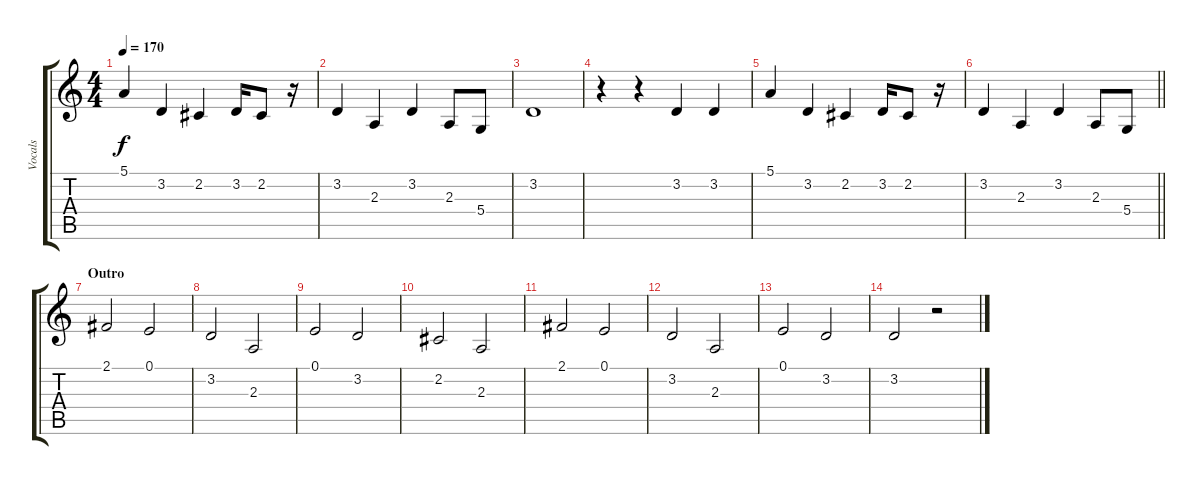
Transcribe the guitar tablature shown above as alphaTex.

\track ("Vocals" "Vocals") {instrument clarinet}
\staff {score tabs}
\tuning (E4 B3 G3 D3 A2 E2) {hide}
\ts (4 4)
\tempo 170
\clef g2
\ks c
5.1.4{dy f} 3.2.4 2.2.4 3.2.16 2.2.8 r.16 |
3.2.4 2.3.4 3.2.4 2.3.8 5.4.8 |
3.2.1 |
r.4 r.4 3.2.4 3.2.4 |
5.1.4 3.2.4 2.2.4 3.2.16 2.2.8 r.16 |
\barLineRight lightlight
3.2.4 2.3.4 3.2.4 2.3.8 5.4.8 |
\section ("" "Outro")
2.1.2 0.1.2 |
3.2.2 2.3.2 |
0.1.2 3.2.2 |
2.2.2 2.3.2 |
2.1.2 0.1.2 |
3.2.2 2.3.2 |
0.1.2 3.2.2 |
3.2.2 r.2
